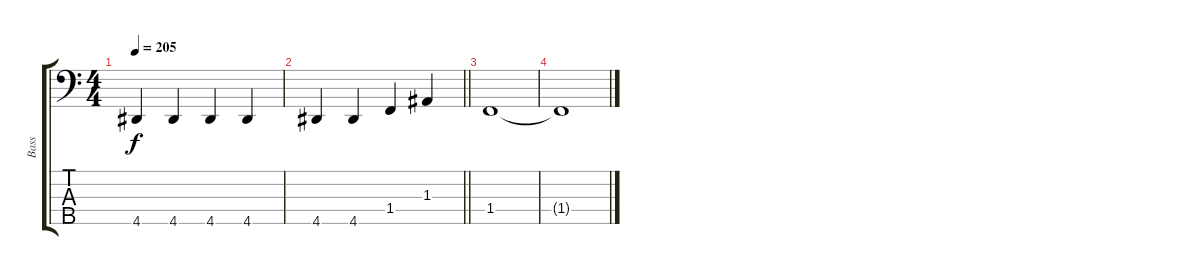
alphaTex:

\track ("Bass" "Bass") {instrument electricbassfinger}
\staff {score tabs}
\tuning (G2 D2 A1 E1 B0) {hide}
\ts (4 4)
\tempo 205
\clef f4
\ks c
4.5.4{dy f} 4.5.4 4.5.4 4.5.4 |
\barLineRight lightlight
4.5.4 4.5.4 1.4.4 1.3.4 |
1.4.1 |
1.4{t}.1
